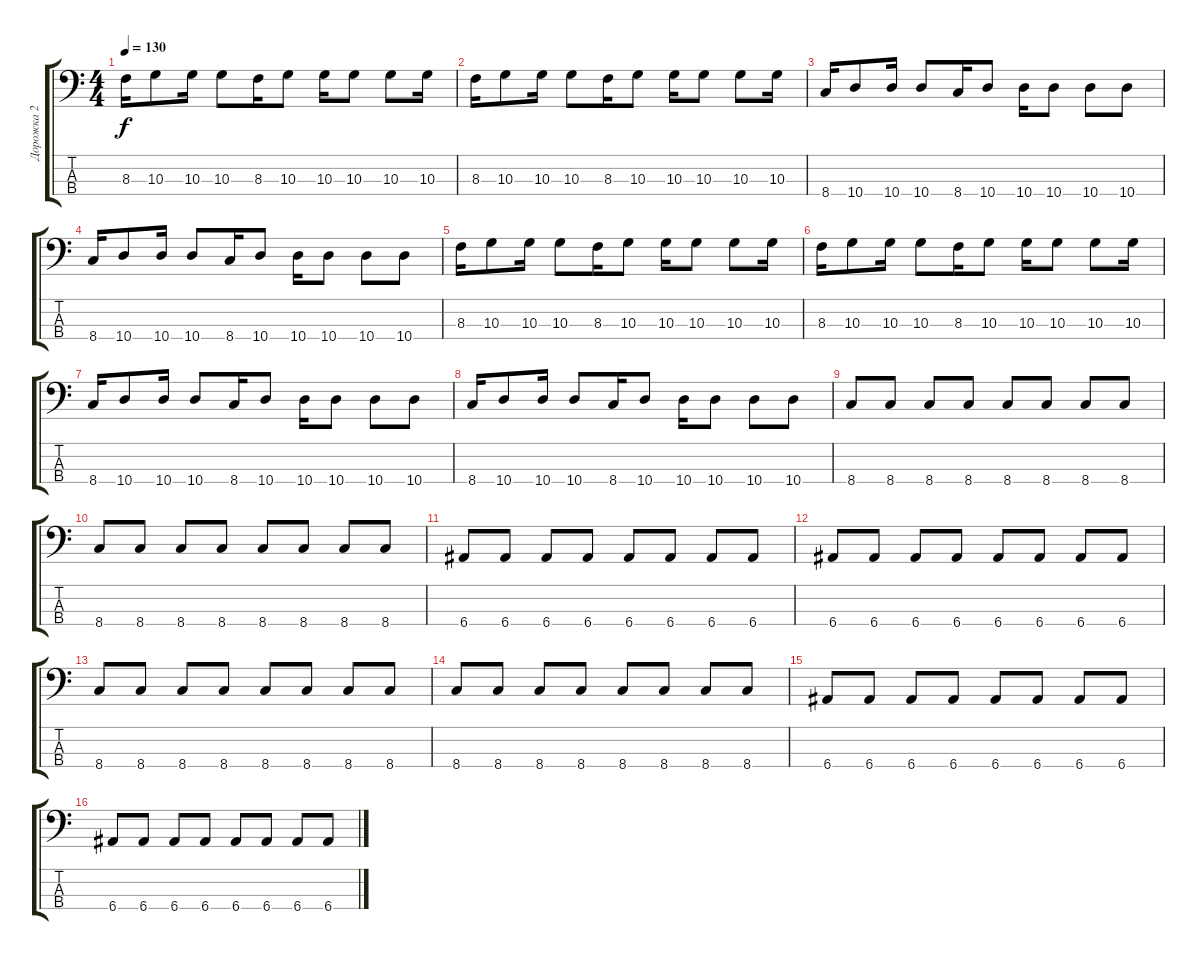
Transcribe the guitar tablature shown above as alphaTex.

\track ("Дорожка 2" "Дорожка 2") {instrument electricbassfinger}
\staff {score tabs}
\tuning (G2 D2 A1 E1) {hide}
\ts (4 4)
\tempo 130
\clef f4
\ks c
8.3.16{dy f} 10.3.8 10.3.16 10.3.8 8.3.16 10.3.8 10.3.16 10.3.8 10.3.8 10.3.16 |
8.3.16 10.3.8 10.3.16 10.3.8 8.3.16 10.3.8 10.3.16 10.3.8 10.3.8 10.3.16 |
8.4.16 10.4.8 10.4.16 10.4.8 8.4.16 10.4.8 10.4.16 10.4.8 10.4.8 10.4.8 |
8.4.16 10.4.8 10.4.16 10.4.8 8.4.16 10.4.8 10.4.16 10.4.8 10.4.8 10.4.8 |
8.3.16 10.3.8 10.3.16 10.3.8 8.3.16 10.3.8 10.3.16 10.3.8 10.3.8 10.3.16 |
8.3.16 10.3.8 10.3.16 10.3.8 8.3.16 10.3.8 10.3.16 10.3.8 10.3.8 10.3.16 |
8.4.16 10.4.8 10.4.16 10.4.8 8.4.16 10.4.8 10.4.16 10.4.8 10.4.8 10.4.8 |
8.4.16 10.4.8 10.4.16 10.4.8 8.4.16 10.4.8 10.4.16 10.4.8 10.4.8 10.4.8 |
8.4.8 8.4.8 8.4.8 8.4.8 8.4.8 8.4.8 8.4.8 8.4.8 |
8.4.8 8.4.8 8.4.8 8.4.8 8.4.8 8.4.8 8.4.8 8.4.8 |
6.4.8 6.4.8 6.4.8 6.4.8 6.4.8 6.4.8 6.4.8 6.4.8 |
6.4.8 6.4.8 6.4.8 6.4.8 6.4.8 6.4.8 6.4.8 6.4.8 |
8.4.8 8.4.8 8.4.8 8.4.8 8.4.8 8.4.8 8.4.8 8.4.8 |
8.4.8 8.4.8 8.4.8 8.4.8 8.4.8 8.4.8 8.4.8 8.4.8 |
6.4.8 6.4.8 6.4.8 6.4.8 6.4.8 6.4.8 6.4.8 6.4.8 |
6.4.8 6.4.8 6.4.8 6.4.8 6.4.8 6.4.8 6.4.8 6.4.8
